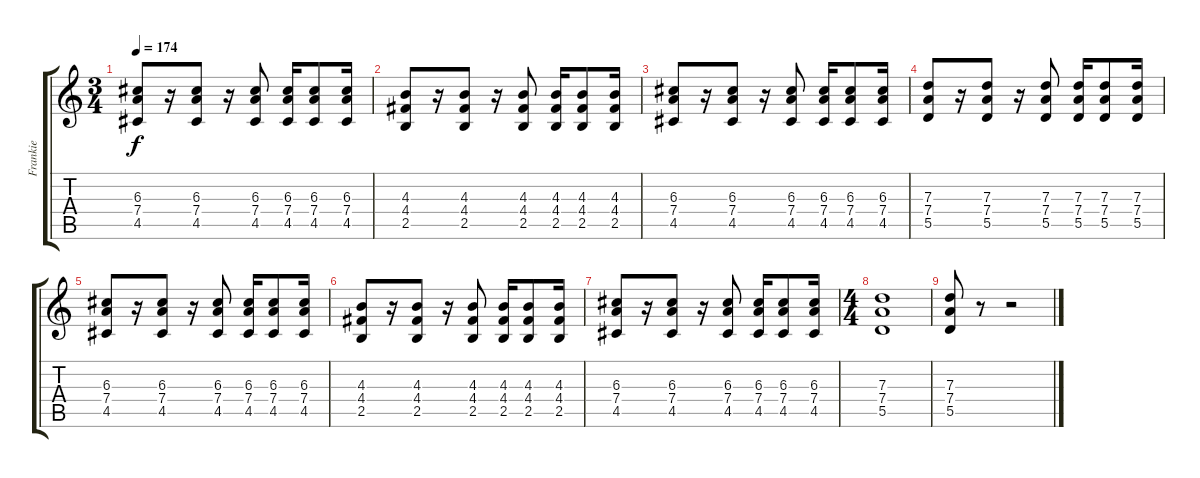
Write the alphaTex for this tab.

\track ("Frankie" "Frankie") {instrument distortionguitar}
\staff {score tabs}
\tuning (E4 B3 G3 D3 A2 E2) {hide}
\ts (3 4)
\tempo 174
\clef g2
\ks c
(6.3 7.4 4.5).8{dy f} r.16 (6.3 7.4 4.5).8 r.16 (6.3 7.4 4.5).8 (6.3 7.4 4.5).16 (6.3 7.4 4.5).8 (6.3 7.4 4.5).16 |
(4.3 4.4 2.5).8 r.16 (4.3 4.4 2.5).8 r.16 (4.3 4.4 2.5).8 (4.3 4.4 2.5).16 (4.3 4.4 2.5).8 (4.3 4.4 2.5).16 |
(6.3 7.4 4.5).8 r.16 (6.3 7.4 4.5).8 r.16 (6.3 7.4 4.5).8 (6.3 7.4 4.5).16 (6.3 7.4 4.5).8 (6.3 7.4 4.5).16 |
(7.3 7.4 5.5).8 r.16 (7.3 7.4 5.5).8 r.16 (7.3 7.4 5.5).8 (7.3 7.4 5.5).16 (7.3 7.4 5.5).8 (7.3 7.4 5.5).16 |
(6.3 7.4 4.5).8 r.16 (6.3 7.4 4.5).8 r.16 (6.3 7.4 4.5).8 (6.3 7.4 4.5).16 (6.3 7.4 4.5).8 (6.3 7.4 4.5).16 |
(4.3 4.4 2.5).8 r.16 (4.3 4.4 2.5).8 r.16 (4.3 4.4 2.5).8 (4.3 4.4 2.5).16 (4.3 4.4 2.5).8 (4.3 4.4 2.5).16 |
(6.3 7.4 4.5).8 r.16 (6.3 7.4 4.5).8 r.16 (6.3 7.4 4.5).8 (6.3 7.4 4.5).16 (6.3 7.4 4.5).8 (6.3 7.4 4.5).16 |
\ts (4 4)
(7.3 7.4 5.5).1 |
(7.3 7.4 5.5).8 r.8 r.2
